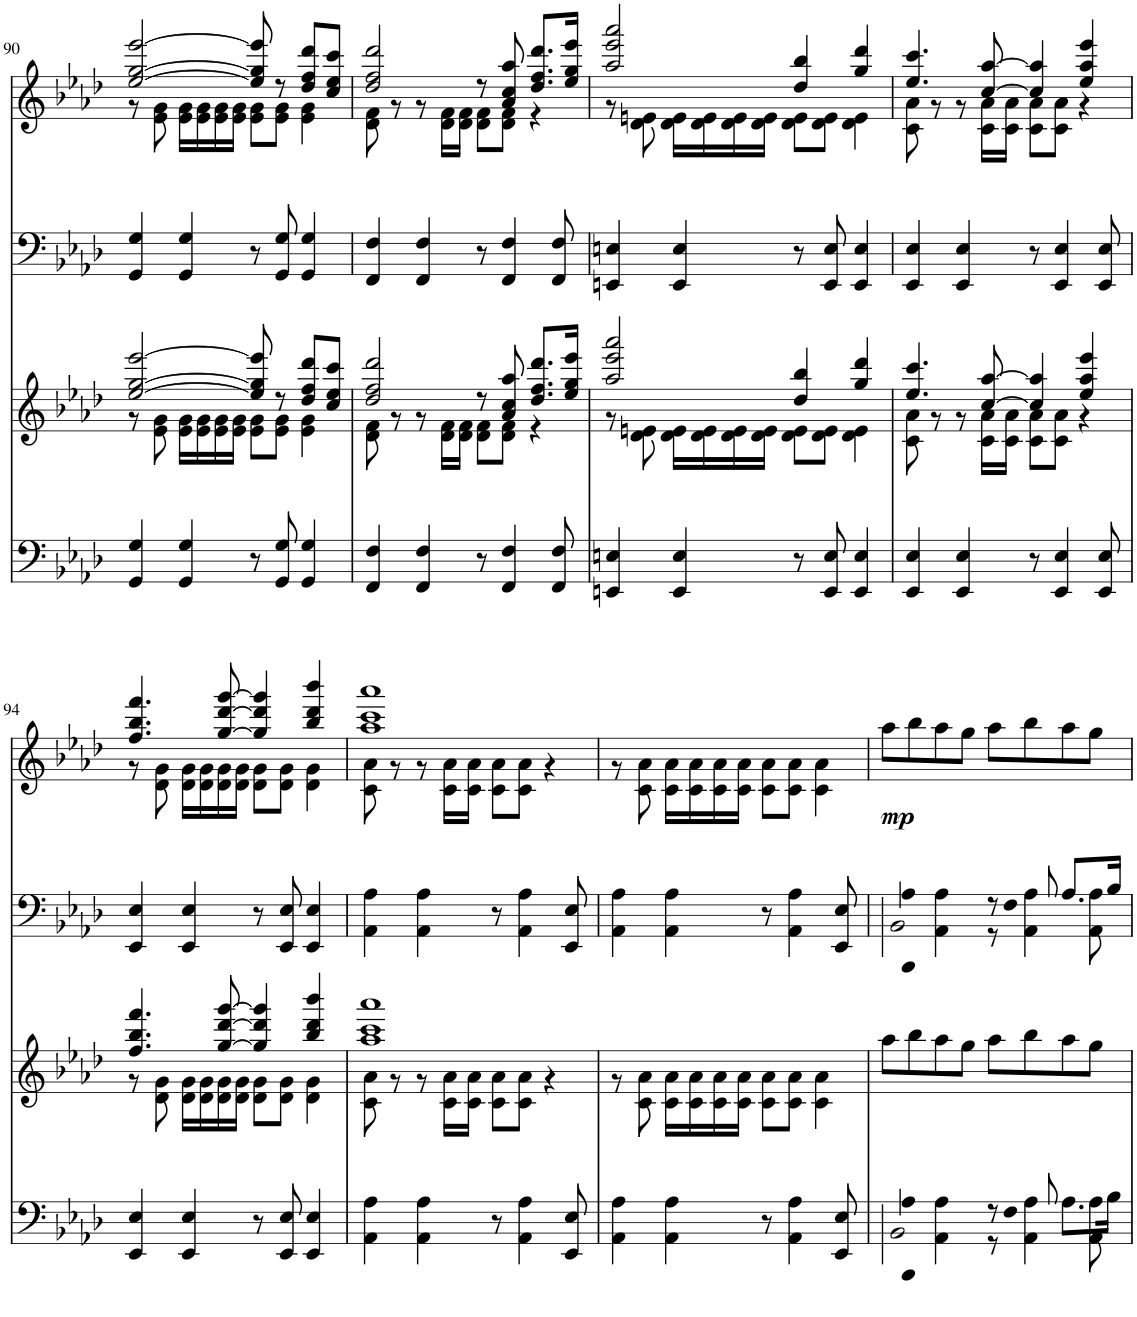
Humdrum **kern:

**kern	**kern	**kern	**kern	**dynam
*part3	*part3	*part2	*part1	*part1
*staff4	*staff3	*staff2	*staff1	*staff1
*I"Piano	*	*I"Low Hand Bells	*I"High Hand Bells	*
*I'Pno	*	*	*	*
!!LO:PB:g=z
*clefF4	*clefG2	*clefF4	*clefG2	*
*k[b-e-a-d-]	*k[b-e-a-d-]	*k[b-e-a-d-]	*k[b-e-a-d-]	*
*M4/4	*M4/4	*M4/4	*M4/4	*
=90	=90	=90	=90	=90
*	*^	*	*^	*
4GG/ 4G/	[2ee-/ [2gg/ [2eee-/	8r	4GG/ 4G/	[2ee-/ [2gg/ [2eee-/	8r	.
.	.	8e-\ 8g\	.	.	8e-\ 8g\	.
4GG/ 4G/	.	16e-\ 16g\LL	4GG/ 4G/	.	16e-\ 16g\LL	.
.	.	16e-\ 16g\	.	.	16e-\ 16g\	.
.	.	16e-\ 16g\	.	.	16e-\ 16g\	.
.	.	16e-\ 16g\JJ	.	.	16e-\ 16g\JJ	.
8r	8ee-/] 8gg/] 8eee-/]	8e-\ 8g\L	8r	8ee-/] 8gg/] 8eee-/]	8e-\ 8g\L	.
8GG/ 8G/	8r	8e-\ 8g\J	8GG/ 8G/	8r	8e-\ 8g\J	.
4GG/ 4G/	8dd-/ 8ff/ 8ddd-/L	4e-\ 4g\	4GG/ 4G/	8dd-/ 8ff/ 8ddd-/L	4e-\ 4g\	.
.	8cc/ 8ee-/ 8ccc/J	.	.	8cc/ 8ee-/ 8ccc/J	.	.
=91	=91	=91	=91	=91	=91	=91
4FF/ 4F/	2dd-/ 2ff/ 2ddd-/	8d-\ 8f\	4FF/ 4F/	2dd-/ 2ff/ 2ddd-/	8d-\ 8f\	.
.	.	8r	.	.	8r	.
4FF/ 4F/	.	8r	4FF/ 4F/	.	8r	.
.	.	16d-\ 16f\LL	.	.	16d-\ 16f\LL	.
.	.	16d-\ 16f\JJ	.	.	16d-\ 16f\JJ	.
8r	8r	8d-\ 8f\L	8r	8r	8d-\ 8f\L	.
4FF/ 4F/	8a-/ 8cc/ 8aa-/	8d-\ 8f\J	4FF/ 4F/	8a-/ 8cc/ 8aa-/	8d-\ 8f\J	.
.	8.dd-/ 8.ff/ 8.ddd-/L	4r	.	8.dd-/ 8.ff/ 8.ddd-/L	4r	.
8FF/ 8F/	.	.	8FF/ 8F/	.	.	.
.	16ee-/ 16gg/ 16eee-/Jk	.	.	16ee-/ 16gg/ 16eee-/Jk	.	.
=92	=92	=92	=92	=92	=92	=92
4EEn/ 4En/	2aa-/ 2eee-/ 2aaa-/	8r	4EEn/ 4En/	2aa-/ 2eee-/ 2aaa-/	8r	.
.	.	8d-\ 8en\	.	.	8d-\ 8en\	.
4EE/ 4E/	.	16d-\ 16e\LL	4EE/ 4E/	.	16d-\ 16e\LL	.
.	.	16d-\ 16e\	.	.	16d-\ 16e\	.
.	.	16d-\ 16e\	.	.	16d-\ 16e\	.
.	.	16d-\ 16e\JJ	.	.	16d-\ 16e\JJ	.
8r	4dd-/ 4bb-/	8d-\ 8e\L	8r	4dd-/ 4bb-/	8d-\ 8e\L	.
8EE/ 8E/	.	8d-\ 8e\J	8EE/ 8E/	.	8d-\ 8e\J	.
4EE/ 4E/	4gg/ 4ddd-/	4d-\ 4e\	4EE/ 4E/	4gg/ 4ddd-/	4d-\ 4e\	.
=93	=93	=93	=93	=93	=93	=93
4EE-/ 4E-/	4.ee-/ 4.ccc/	8c\ 8a-\	4EE-/ 4E-/	4.ee-/ 4.ccc/	8c\ 8a-\	.
.	.	8r	.	.	8r	.
4EE-/ 4E-/	.	8r	4EE-/ 4E-/	.	8r	.
.	[8cc/ [8aa-/	16c\ 16a-\LL	.	[8cc/ [8aa-/	16c\ 16a-\LL	.
.	.	16c\ 16a-\JJ	.	.	16c\ 16a-\JJ	.
8r	4cc/] 4aa-/]	8c\ 8a-\L	8r	4cc/] 4aa-/]	8c\ 8a-\L	.
4EE-/ 4E-/	.	8c\ 8a-\J	4EE-/ 4E-/	.	8c\ 8a-\J	.
.	4ee-/ 4aa-/ 4eee-/	4r	.	4ee-/ 4aa-/ 4eee-/	4r	.
8EE-/ 8E-/	.	.	8EE-/ 8E-/	.	.	.
!!LO:LB:g=z	!!
=94	=94	=94	=94	=94	=94	=94
4EE-/ 4E-/	4.ff/ 4.bb-/ 4.fff/	8r	4EE-/ 4E-/	4.ff/ 4.bb-/ 4.fff/	8r	.
.	.	8d-\ 8g\	.	.	8d-\ 8g\	.
4EE-/ 4E-/	.	16d-\ 16g\LL	4EE-/ 4E-/	.	16d-\ 16g\LL	.
.	.	16d-\ 16g\	.	.	16d-\ 16g\	.
.	[8gg/ [8ddd-/ [8ggg/	16d-\ 16g\	.	[8gg/ [8ddd-/ [8ggg/	16d-\ 16g\	.
.	.	16d-\ 16g\JJ	.	.	16d-\ 16g\JJ	.
8r	4gg/] 4ddd-/] 4ggg/]	8d-\ 8g\L	8r	4gg/] 4ddd-/] 4ggg/]	8d-\ 8g\L	.
8EE-/ 8E-/	.	8d-\ 8g\J	8EE-/ 8E-/	.	8d-\ 8g\J	.
4EE-/ 4E-/	4bb-/ 4ddd-/ 4bbb-/	4d-\ 4g\	4EE-/ 4E-/	4bb-/ 4ddd-/ 4bbb-/	4d-\ 4g\	.
=95	=95	=95	=95	=95	=95	=95
4AA-\ 4A-\	1aa- 1ccc 1aaa-	8c\ 8a-\	4AA-\ 4A-\	1aa- 1ccc 1aaa-	8c\ 8a-\	.
.	.	8r	.	.	8r	.
4AA-\ 4A-\	.	8r	4AA-\ 4A-\	.	8r	.
.	.	16c\ 16a-\LL	.	.	16c\ 16a-\LL	.
.	.	16c\ 16a-\JJ	.	.	16c\ 16a-\JJ	.
8r	.	8c\ 8a-\L	8r	.	8c\ 8a-\L	.
4AA-\ 4A-\	.	8c\ 8a-\J	4AA-\ 4A-\	.	8c\ 8a-\J	.
.	.	4r	.	.	4r	.
8EE-/ 8E-/	.	.	8EE-/ 8E-/	.	.	.
=96	=96	=96	=96	=96	=96	=96
4AA-\ 4A-\	1ryy	8r	4AA-\ 4A-\	1ryy	8r	.
.	.	8c\ 8a-\	.	.	8c\ 8a-\	.
4AA-\ 4A-\	.	16c\ 16a-\LL	4AA-\ 4A-\	.	16c\ 16a-\LL	.
.	.	16c\ 16a-\	.	.	16c\ 16a-\	.
.	.	16c\ 16a-\	.	.	16c\ 16a-\	.
.	.	16c\ 16a-\JJ	.	.	16c\ 16a-\JJ	.
8r	.	8c\ 8a-\L	8r	.	8c\ 8a-\L	.
4AA-\ 4A-\	.	8c\ 8a-\J	4AA-\ 4A-\	.	8c\ 8a-\J	.
.	.	4c\ 4a-\	.	.	4c\ 4a-\	.
8EE-/ 8E-/	.	.	8EE-/ 8E-/	.	.	.
*	*v	*v	*	*v	*v	*
=97	=97	=97	=97	=97
*^	*	*^	*	*
!	!	!	!	!	!	!LO:DY:b
4AA-\ 4A-\	2E-/	8aa-\L	4AA-\ 4A-\	2E-/	8aa-\L	mp
.	.	8bb-\	.	.	8bb-\	.
4AA-\ 4A-\	.	8aa-\	4AA-\ 4A-\	.	8aa-\	.
.	.	8gg\J	.	.	8gg\J	.
8r	8r	8aa-\L	8r	8r	8aa-\L	.
4AA-\ 4A-\	8G/	8bb-\	4AA-\ 4A-\	8G/	8bb-\	.
.	8.A-\L	8aa-\	.	8.A-/L	8aa-\	.
8AA-\ 8A-\	.	8gg\J	8AA-\ 8A-\	.	8gg\J	.
.	16B-\Jk	.	.	16B-/Jk	.	.
*v	*v	*	*v	*v	*	*
=	=	=	=	=
*-	*-	*-	*-	*-
